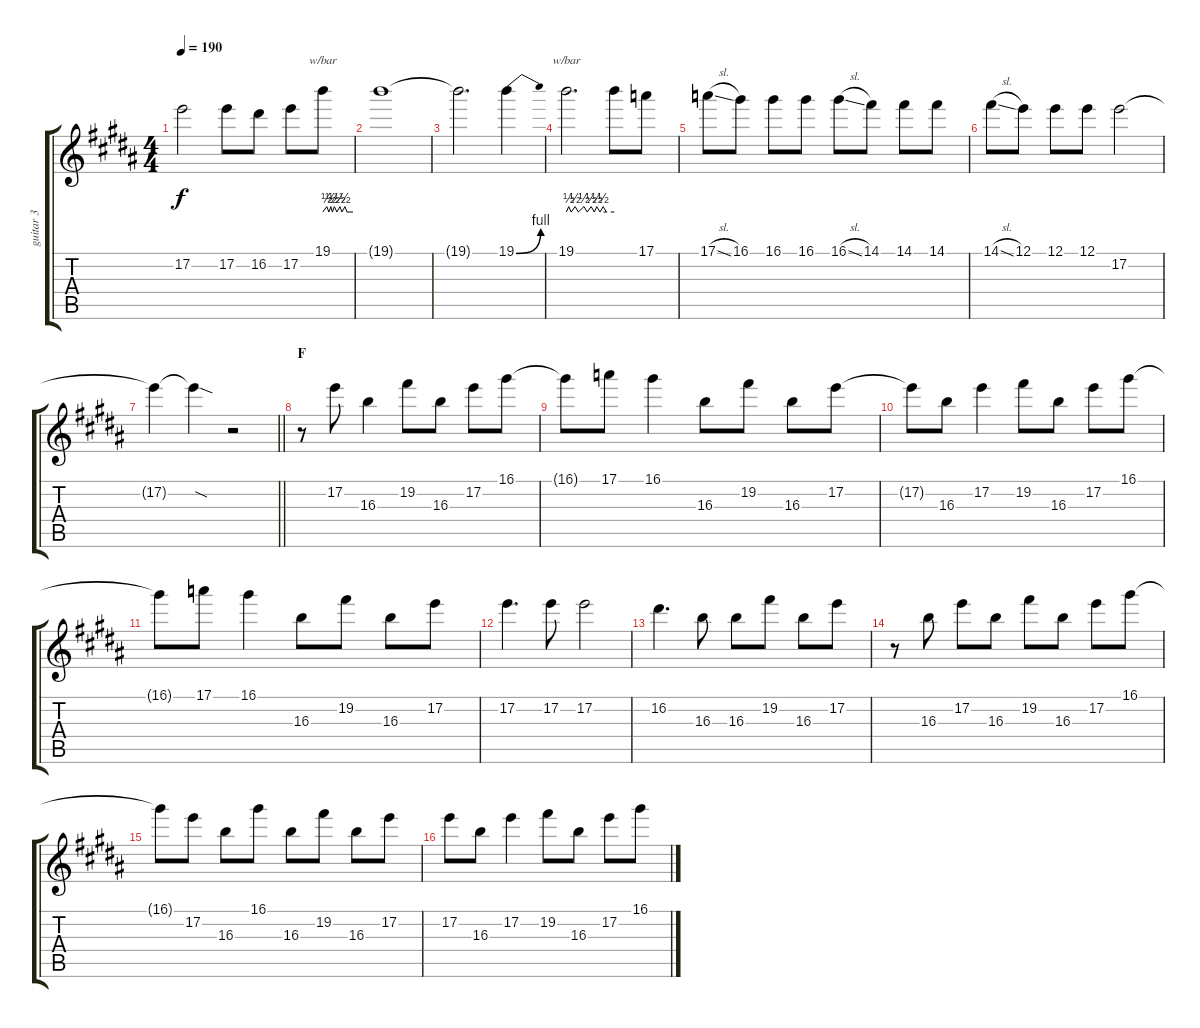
\track ("guitar 3" "guitar 3") {instrument distortionguitar}
\staff {score tabs}
\tuning (E4 B3 G3 D3 A2 E2) {hide}
\ts (4 4)
\tempo 190
\clef g2
\ks b
17.2{t}.2{dy f} 17.2.8 16.2.8 17.2.8 19.1.8{tbe (custom default 0 0 8 2 12 0 16 2 19 0 23 2 28 0 34 2 38 0 44 2 48 0 60 0)} |
19.1{t}.1 |
19.1{t}.2{d} 19.1{be (bend 0 0 60 4)}.4 |
19.1.2{d tbe (custom default 0 0 3 2 6 0 11 2 15 0 22 2 26 0 31 2 35 0 38 2 42 0 46 2 50 0 60 0)} 19.1{t}.8 17.1.8 |
17.1{sl}.8 16.1.8 16.1.8 16.1.8 16.1{sl}.8 14.1.8 14.1.8 14.1.8 |
14.1{sl}.8 12.1.8 12.1.8 12.1.8 17.2.2 |
\barLineRight lightlight
17.2{t}.4 17.2{sod t}.4 r.2 |
\section ("" "F")
r.8 17.2.8 16.3.4 19.2.8 16.3.8 17.2.8 16.1.8 |
16.1{t}.8 17.1.8 16.1.4 16.3.8 19.2.8 16.3.8 17.2.8 |
17.2{t}.8 16.3.8 17.2.4 19.2.8 16.3.8 17.2.8 16.1.8 |
16.1{t}.8 17.1.8 16.1.4 16.3.8 19.2.8 16.3.8 17.2.8 |
17.2.4{d} 17.2.8 17.2.2 |
16.2.4{d} 16.3.8 16.3.8 19.2.8 16.3.8 17.2.8 |
r.8 16.3.8 17.2.8 16.3.8 19.2.8 16.3.8 17.2.8 16.1.8 |
16.1{t}.8 17.2.8 16.3.8 16.1.8 16.3.8 19.2.8 16.3.8 17.2.8 |
17.2.8 16.3.8 17.2.4 19.2.8 16.3.8 17.2.8 16.1.8
